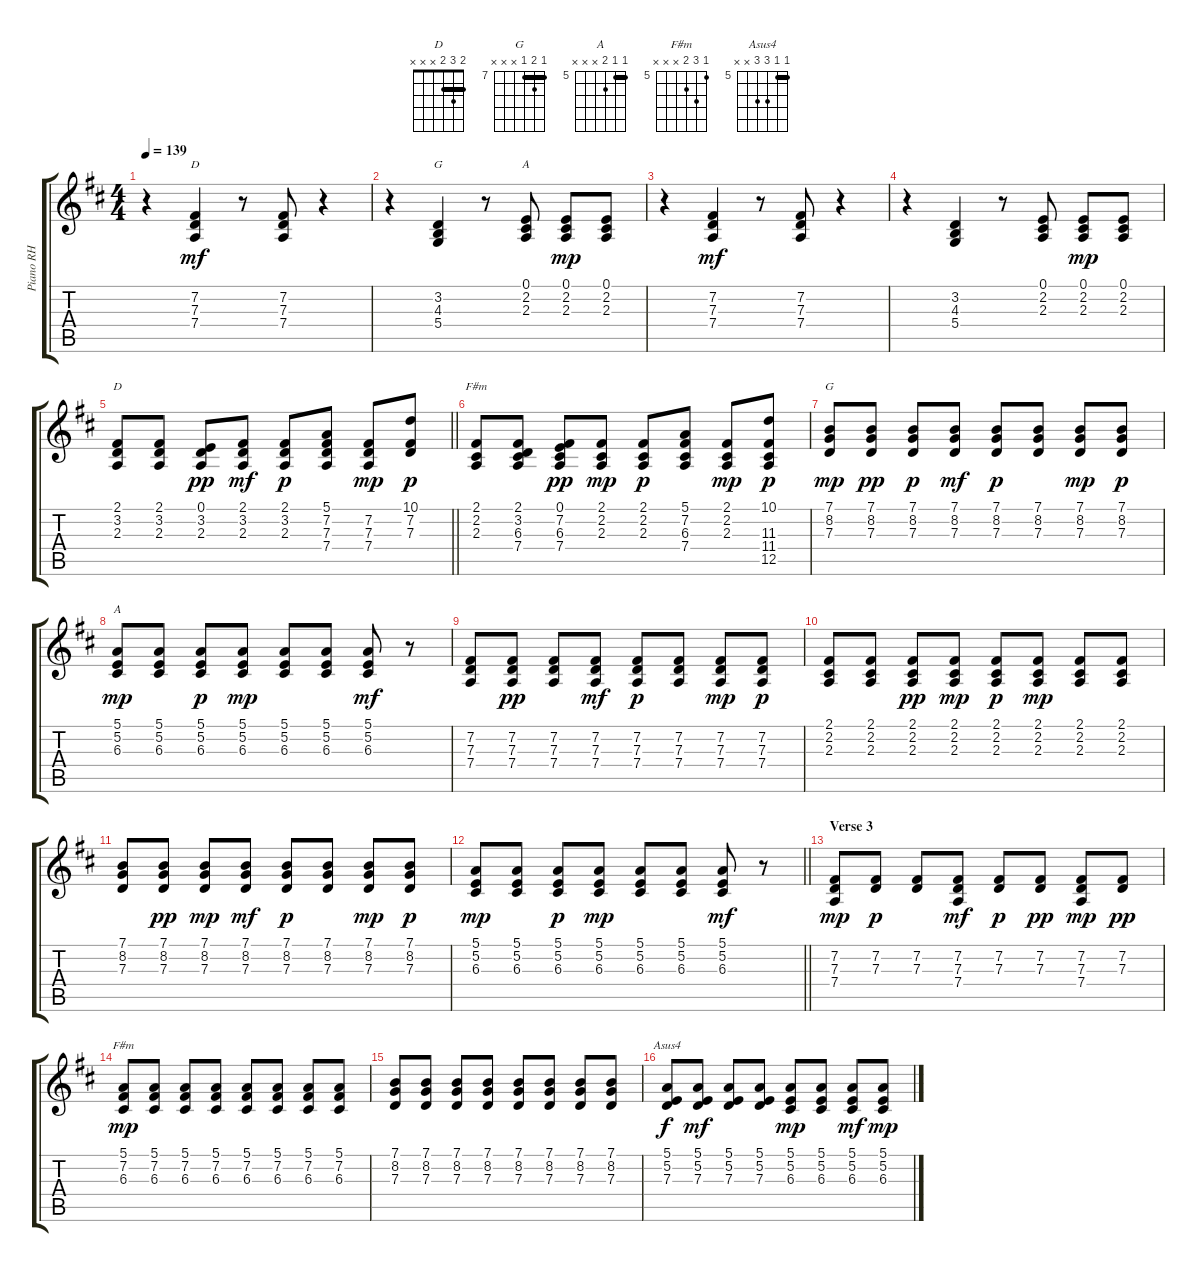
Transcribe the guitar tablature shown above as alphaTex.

\track ("Piano RH" "Piano RH") {instrument electricgrandpiano}
\staff {score tabs}
\tuning (E4 B3 G3 D3 A2 E2) {hide}
\chord ("D" x 7 7 7 x x) {firstfret 7 barre 7}
\chord ("G" x 3 4 5 x x)
\chord ("A" 0 2 2 x x x)
\chord ("D" 2 3 2 x x x) {barre 2}
\chord ("F#m" 2 2 2 x x x) {barre 2}
\chord ("G" 7 8 7 x x x) {firstfret 7 barre 7}
\chord ("A" 5 5 6 x x x) {firstfret 5 barre 5}
\chord ("F#m" 5 7 6 x x x) {firstfret 5}
\chord ("Asus4" 5 5 7 7 x x) {firstfret 5 barre 5}
\ts (4 4)
\tempo 139
\clef g2
\ks d
r.4{dy mp} (7.2 7.3 7.4).4{ch "D" dy mf} r.8 (7.2 7.3 7.4).8 r.4 |
r.4 (3.2 4.3 5.4).4{ch "G"} r.8 (0.1 2.2 2.3).8{ch "A"} (0.1 2.2 2.3).8{dy mp} (0.1 2.2 2.3).8 |
r.4 (7.2 7.3 7.4).4{dy mf} r.8 (7.2 7.3 7.4).8 r.4 |
r.4 (3.2 4.3 5.4).4 r.8 (0.1 2.2 2.3).8 (0.1 2.2 2.3).8{dy mp} (0.1 2.2 2.3).8 |
\barLineRight lightlight
(2.1 3.2 2.3).8{ch "D"} (2.1 3.2 2.3).8 (0.1 3.2 2.3).8{dy pp} (2.1 3.2 2.3).8{dy mf} (2.1 3.2 2.3).8{dy p} (5.1 7.2 7.3 7.4).8 (7.2 7.3 7.4).8{dy mp} (10.1 7.2 7.3).8{dy p} |
(2.1 2.2 2.3).8{ch "F#m"} (2.1 3.2 6.3 7.4).8 (0.1 7.2 6.3 7.4).8{dy pp} (2.1 2.2 2.3).8{dy mp} (2.1 2.2 2.3).8{dy p} (5.1 7.2 6.3 7.4).8 (2.1 2.2 2.3).8{dy mp} (10.1 11.3 11.4 12.5).8{dy p} |
(7.1 8.2 7.3).8{ch "G" dy mp} (7.1 8.2 7.3).8{dy pp} (7.1 8.2 7.3).8{dy p} (7.1 8.2 7.3).8{dy mf} (7.1 8.2 7.3).8{dy p} (7.1 8.2 7.3).8 (7.1 8.2 7.3).8{dy mp} (7.1 8.2 7.3).8{dy p} |
(5.1 5.2 6.3).8{ch "A" dy mp} (5.1 5.2 6.3).8 (5.1 5.2 6.3).8{dy p} (5.1 5.2 6.3).8{dy mp} (5.1 5.2 6.3).8 (5.1 5.2 6.3).8 (5.1 5.2 6.3).8{dy mf} r.8 |
(7.2 7.3 7.4).8 (7.2 7.3 7.4).8{dy pp} (7.2 7.3 7.4).8 (7.2 7.3 7.4).8{dy mf} (7.2 7.3 7.4).8{dy p} (7.2 7.3 7.4).8 (7.2 7.3 7.4).8{dy mp} (7.2 7.3 7.4).8{dy p} |
(2.1 2.2 2.3).8 (2.1 2.2 2.3).8 (2.1 2.2 2.3).8{dy pp} (2.1 2.2 2.3).8{dy mp} (2.1 2.2 2.3).8{dy p} (2.1 2.2 2.3).8{dy mp} (2.1 2.2 2.3).8 (2.1 2.2 2.3).8 |
(7.1 8.2 7.3).8 (7.1 8.2 7.3).8{dy pp} (7.1 8.2 7.3).8{dy mp} (7.1 8.2 7.3).8{dy mf} (7.1 8.2 7.3).8{dy p} (7.1 8.2 7.3).8 (7.1 8.2 7.3).8{dy mp} (7.1 8.2 7.3).8{dy p} |
\barLineRight lightlight
(5.1 5.2 6.3).8{dy mp} (5.1 5.2 6.3).8 (5.1 5.2 6.3).8{dy p} (5.1 5.2 6.3).8{dy mp} (5.1 5.2 6.3).8 (5.1 5.2 6.3).8 (5.1 5.2 6.3).8{dy mf} r.8 |
\section ("" "Verse 3")
(7.2 7.3 7.4).8{dy mp} (7.2 7.3).8{dy p} (7.2 7.3).8 (7.2 7.3 7.4).8{dy mf} (7.2 7.3).8{dy p} (7.2 7.3).8{dy pp} (7.2 7.3 7.4).8{dy mp} (7.2 7.3).8{dy pp} |
(5.1 7.2 6.3).8{ch "F#m" dy mp} (5.1 7.2 6.3).8 (5.1 7.2 6.3).8 (5.1 7.2 6.3).8 (5.1 7.2 6.3).8 (5.1 7.2 6.3).8 (5.1 7.2 6.3).8 (5.1 7.2 6.3).8 |
(7.1 8.2 7.3).8 (7.1 8.2 7.3).8 (7.1 8.2 7.3).8 (7.1 8.2 7.3).8 (7.1 8.2 7.3).8 (7.1 8.2 7.3).8 (7.1 8.2 7.3).8 (7.1 8.2 7.3).8 |
(5.1 5.2 7.3).8{ch "Asus4" dy f} (5.1 5.2 7.3).8{dy mf} (5.1 5.2 7.3).8 (5.1 5.2 7.3).8 (5.1 5.2 6.3).8{dy mp} (5.1 5.2 6.3).8 (5.1 5.2 6.3).8{dy mf} (5.1 5.2 6.3).8{dy mp}
